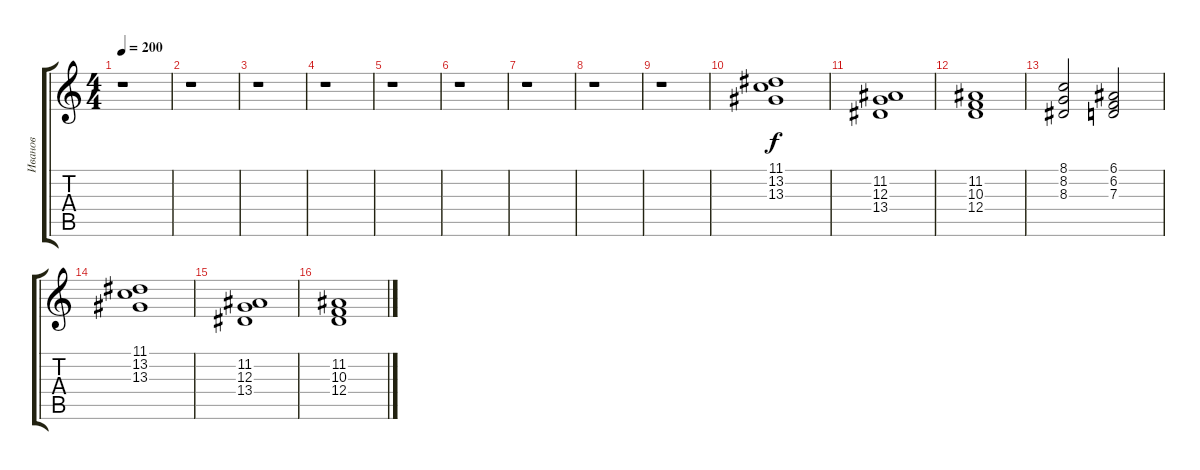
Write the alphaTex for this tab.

\track ("Иванов" "Иванов") {instrument tremolostrings}
\staff {score tabs}
\tuning (E4 B3 G3 D3 A2 E2) {hide}
\ts (4 4)
\tempo 200
\clef g2
\ks c
r.1{dy f} |
r.1 |
r.1 |
r.1 |
r.1 |
r.1 |
r.1 |
r.1 |
r.1 |
(11.1 13.2 13.3).1 |
(11.2 12.3 13.4).1 |
(11.2 10.3 12.4).1 |
(8.1 8.2 8.3).2 (6.1 6.2 7.3).2 |
(11.1 13.2 13.3).1 |
(11.2 12.3 13.4).1 |
(11.2 10.3 12.4).1
